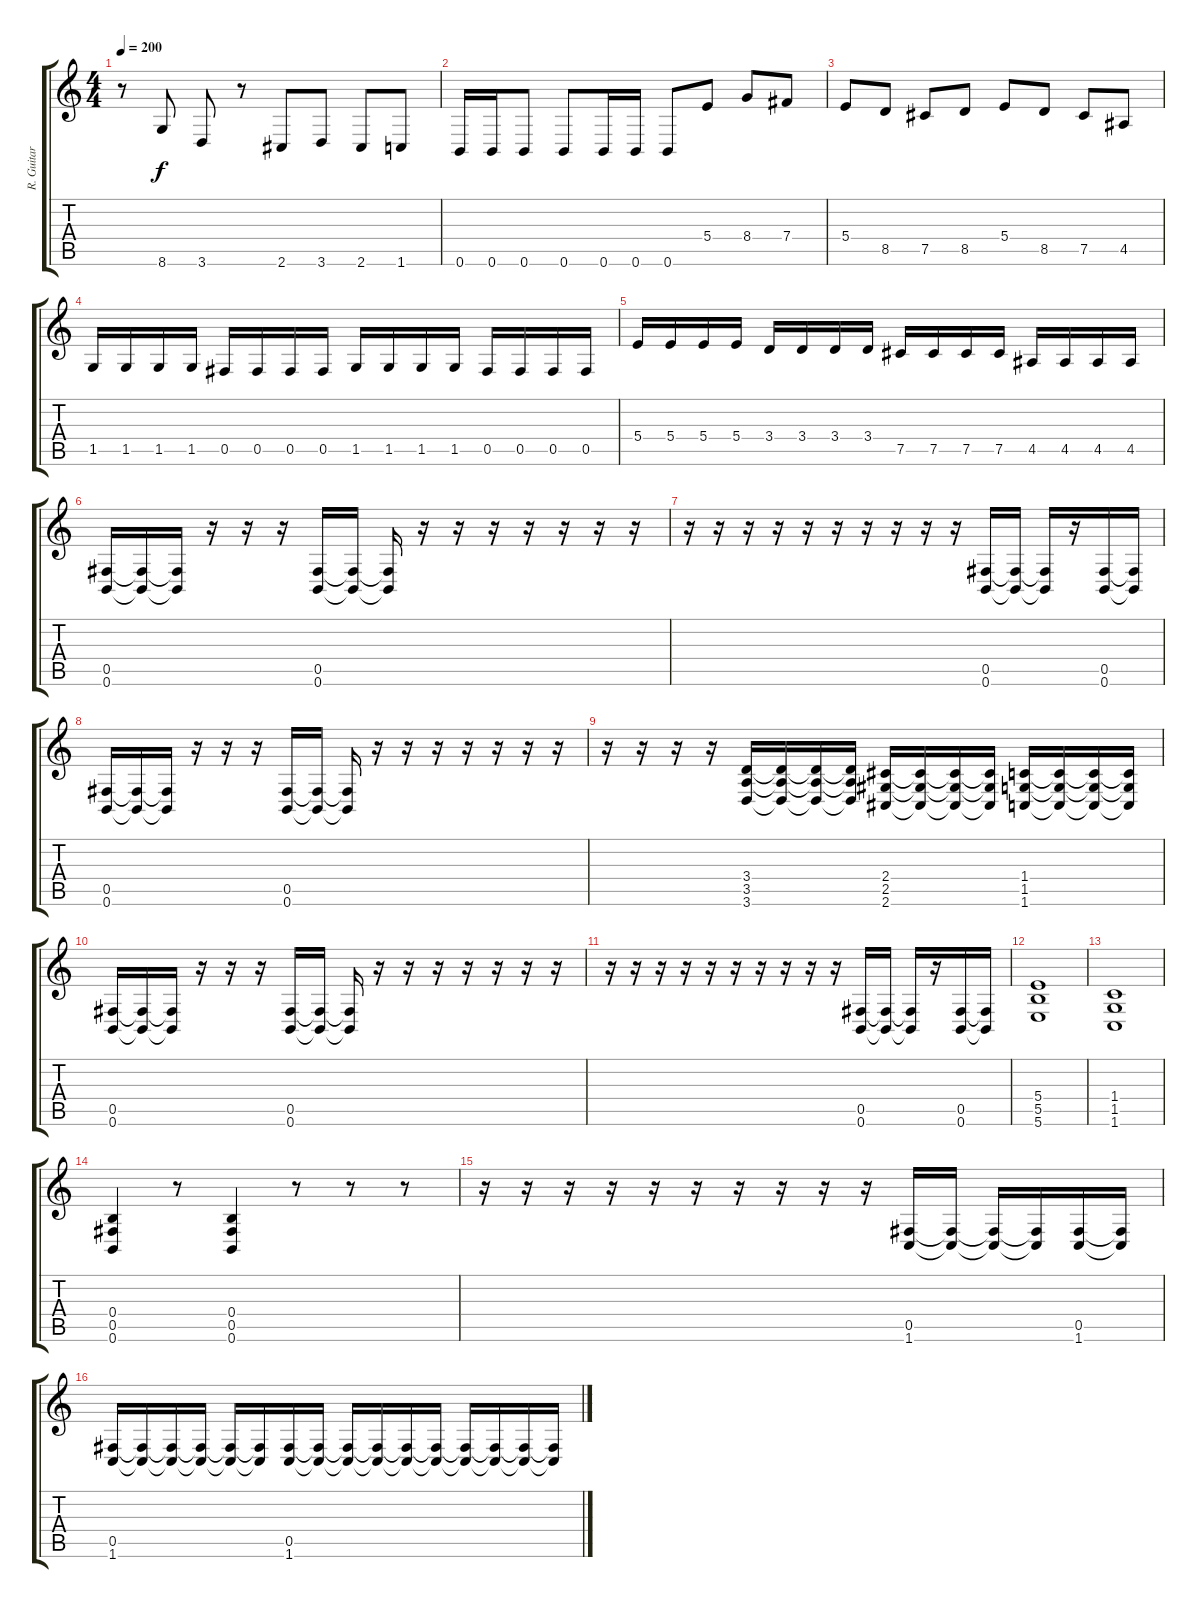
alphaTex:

\track ("R. Guitar" "R. Guitar") {instrument distortionguitar}
\staff {score tabs}
\tuning (Db4 Ab3 E3 B2 Gb2 B1) {hide}
\ts (4 4)
\tempo 200
\clef g2
\ks c
r.8{dy f} 8.6.8 3.6.8 r.8 2.6.8 3.6.8 2.6.8 1.6.8 |
0.6.16 0.6.16 0.6.8 0.6.8 0.6.16 0.6.16 0.6.8 5.4.8 8.4.8 7.4.8 |
5.4.8 8.5.8 7.5.8 8.5.8 5.4.8 8.5.8 7.5.8 4.5.8 |
1.5.16 1.5.16 1.5.16 1.5.16 0.5.16 0.5.16 0.5.16 0.5.16 1.5.16 1.5.16 1.5.16 1.5.16 0.5.16 0.5.16 0.5.16 0.5.16 |
5.4.16 5.4.16 5.4.16 5.4.16 3.4.16 3.4.16 3.4.16 3.4.16 7.5.16 7.5.16 7.5.16 7.5.16 4.5.16 4.5.16 4.5.16 4.5.16 |
(0.5 0.6).16 (0.5{t} 0.6{t}).16 (0.5{t} 0.6{t}).16 r.16 r.16 r.16 (0.5 0.6).16 (0.5{t} 0.6{t}).16 (0.5{t} 0.6{t}).16 r.16 r.16 r.16 r.16 r.16 r.16 r.16 |
r.16 r.16 r.16 r.16 r.16 r.16 r.16 r.16 r.16 r.16 (0.5 0.6).16 (0.5{t} 0.6{t}).16 (0.5{t} 0.6{t}).16 r.16 (0.5 0.6).16 (0.5{t} 0.6{t}).16 |
(0.5 0.6).16 (0.5{t} 0.6{t}).16 (0.5{t} 0.6{t}).16 r.16 r.16 r.16 (0.5 0.6).16 (0.5{t} 0.6{t}).16 (0.5{t} 0.6{t}).16 r.16 r.16 r.16 r.16 r.16 r.16 r.16 |
r.16 r.16 r.16 r.16 (3.4 3.5 3.6).16 (3.4{t} 3.5{t} 3.6{t}).16 (3.4{t} 3.5{t} 3.6{t}).16 (3.4{t} 3.5{t} 3.6{t}).16 (2.4 2.5 2.6).16 (2.4{t} 2.5{t} 2.6{t}).16 (2.4{t} 2.5{t} 2.6{t}).16 (2.4{t} 2.5{t} 2.6{t}).16 (1.4 1.5 1.6).16 (1.4{t} 1.5{t} 1.6{t}).16 (1.4{t} 1.5{t} 1.6{t}).16 (1.4{t} 1.5{t} 1.6{t}).16 |
(0.5 0.6).16 (0.5{t} 0.6{t}).16 (0.5{t} 0.6{t}).16 r.16 r.16 r.16 (0.5 0.6).16 (0.5{t} 0.6{t}).16 (0.5{t} 0.6{t}).16 r.16 r.16 r.16 r.16 r.16 r.16 r.16 |
r.16 r.16 r.16 r.16 r.16 r.16 r.16 r.16 r.16 r.16 (0.5 0.6).16 (0.5{t} 0.6{t}).16 (0.5{t} 0.6{t}).16 r.16 (0.5 0.6).16 (0.5{t} 0.6{t}).16 |
(5.4 5.5 5.6).1 |
(1.4 1.5 1.6).1 |
(0.4 0.5 0.6).4 r.8 (0.4 0.5 0.6).4 r.8 r.8 r.8 |
r.16 r.16 r.16 r.16 r.16 r.16 r.16 r.16 r.16 r.16 (0.5 1.6).16 (0.5{t} 1.6{t}).16 (0.5{t} 1.6{t}).16 (0.5{t} 1.6{t}).16 (0.5 1.6).16 (0.5{t} 1.6{t}).16 |
(0.5 1.6).16 (0.5{t} 1.6{t}).16 (0.5{t} 1.6{t}).16 (0.5{t} 1.6{t}).16 (0.5{t} 1.6{t}).16 (0.5{t} 1.6{t}).16 (0.5 1.6).16 (0.5{t} 1.6{t}).16 (0.5{t} 1.6{t}).16 (0.5{t} 1.6{t}).16 (0.5{t} 1.6{t}).16 (0.5{t} 1.6{t}).16 (0.5{t} 1.6{t}).16 (0.5{t} 1.6{t}).16 (0.5{t} 1.6{t}).16 (0.5{t} 1.6{t}).16
